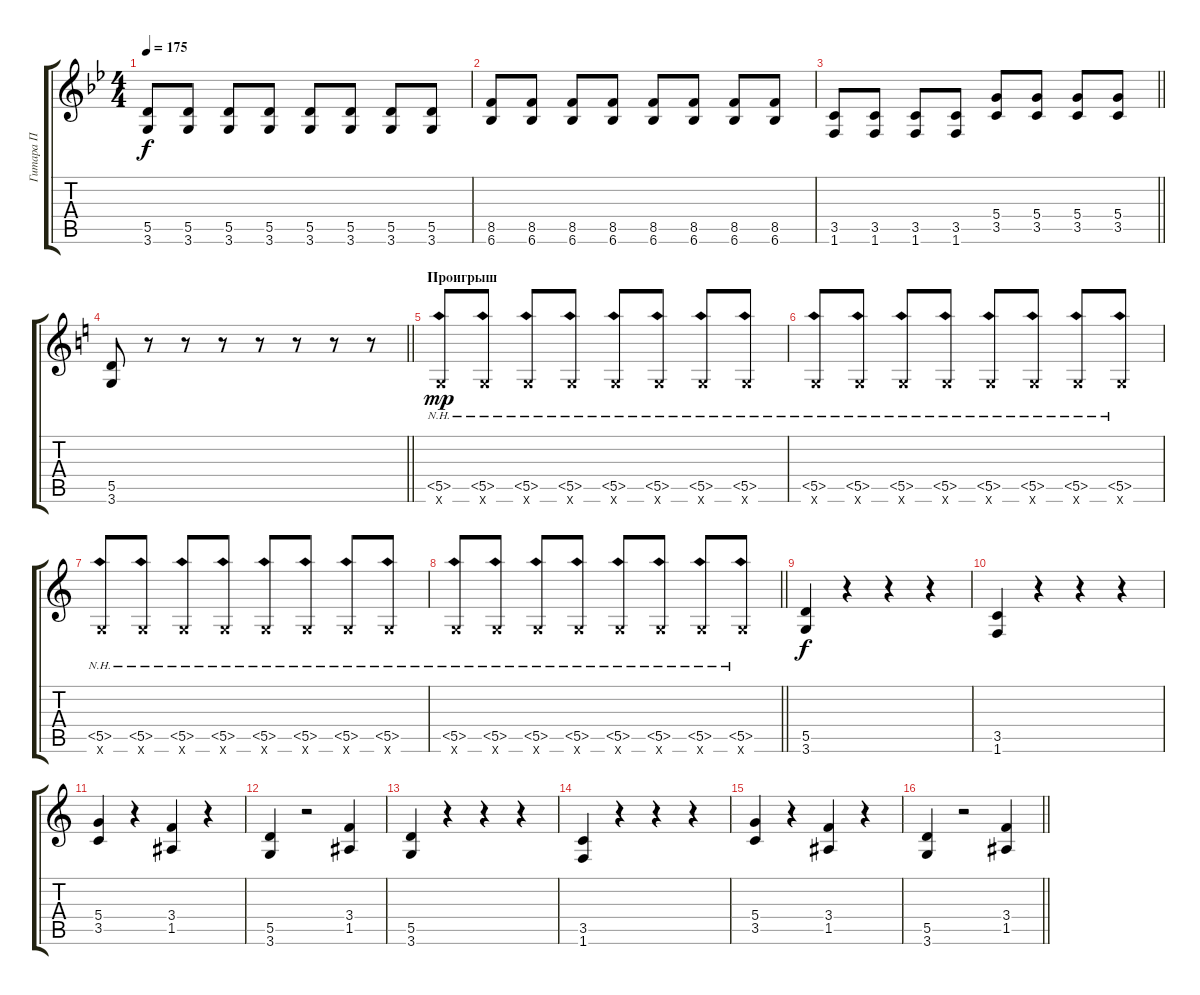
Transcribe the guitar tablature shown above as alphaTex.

\track ("Гитара П" "Гитара П") {instrument overdrivenguitar}
\staff {score tabs}
\tuning (E4 B3 G3 D3 A2 E2) {hide}
\ts (4 4)
\tempo 175
\clef g2
\ks bb
(5.5 3.6).8{dy f} (5.5 3.6).8 (5.5 3.6).8 (5.5 3.6).8 (5.5 3.6).8 (5.5 3.6).8 (5.5 3.6).8 (5.5 3.6).8 |
(8.5 6.6).8 (8.5 6.6).8 (8.5 6.6).8 (8.5 6.6).8 (8.5 6.6).8 (8.5 6.6).8 (8.5 6.6).8 (8.5 6.6).8 |
\barLineRight lightlight
(3.5 1.6).8 (3.5 1.6).8 (3.5 1.6).8 (3.5 1.6).8 (5.4 3.5).8 (5.4 3.5).8 (5.4 3.5).8 (5.4 3.5).8 |
\barLineRight lightlight
\ks c
(5.5 3.6).8 r.8 r.8 r.8 r.8 r.8 r.8 r.8 |
\section ("" "Проигрыш")
(5.5{nh} 3.6{x}).8{dy mp} (5.5{nh} 3.6{x}).8 (5.5{nh} 3.6{x}).8 (5.5{nh} 3.6{x}).8 (5.5{nh} 3.6{x}).8 (5.5{nh} 3.6{x}).8 (5.5{nh} 3.6{x}).8 (5.5{nh} 3.6{x}).8 |
(5.5{nh} 3.6{x}).8 (5.5{nh} 3.6{x}).8 (5.5{nh} 3.6{x}).8 (5.5{nh} 3.6{x}).8 (5.5{nh} 3.6{x}).8 (5.5{nh} 3.6{x}).8 (5.5{nh} 3.6{x}).8 (5.5{nh} 3.6{x}).8 |
(5.5{nh} 3.6{x}).8 (5.5{nh} 3.6{x}).8 (5.5{nh} 3.6{x}).8 (5.5{nh} 3.6{x}).8 (5.5{nh} 3.6{x}).8 (5.5{nh} 3.6{x}).8 (5.5{nh} 3.6{x}).8 (5.5{nh} 3.6{x}).8 |
\barLineRight lightlight
(5.5{nh} 3.6{x}).8 (5.5{nh} 3.6{x}).8 (5.5{nh} 3.6{x}).8 (5.5{nh} 3.6{x}).8 (5.5{nh} 3.6{x}).8 (5.5{nh} 3.6{x}).8 (5.5{nh} 3.6{x}).8 (5.5{nh} 3.6{x}).8 |
\section ("" " ")
(5.5 3.6).4{dy f} r.4 r.4 r.4 |
(3.5 1.6).4 r.4 r.4 r.4 |
(5.4 3.5).4 r.4 (3.4 1.5).4 r.4 |
(5.5 3.6).4 r.2 (3.4 1.5).4 |
(5.5 3.6).4 r.4 r.4 r.4 |
(3.5 1.6).4 r.4 r.4 r.4 |
(5.4 3.5).4 r.4 (3.4 1.5).4 r.4 |
\barLineRight lightlight
(5.5 3.6).4 r.2 (3.4 1.5).4
